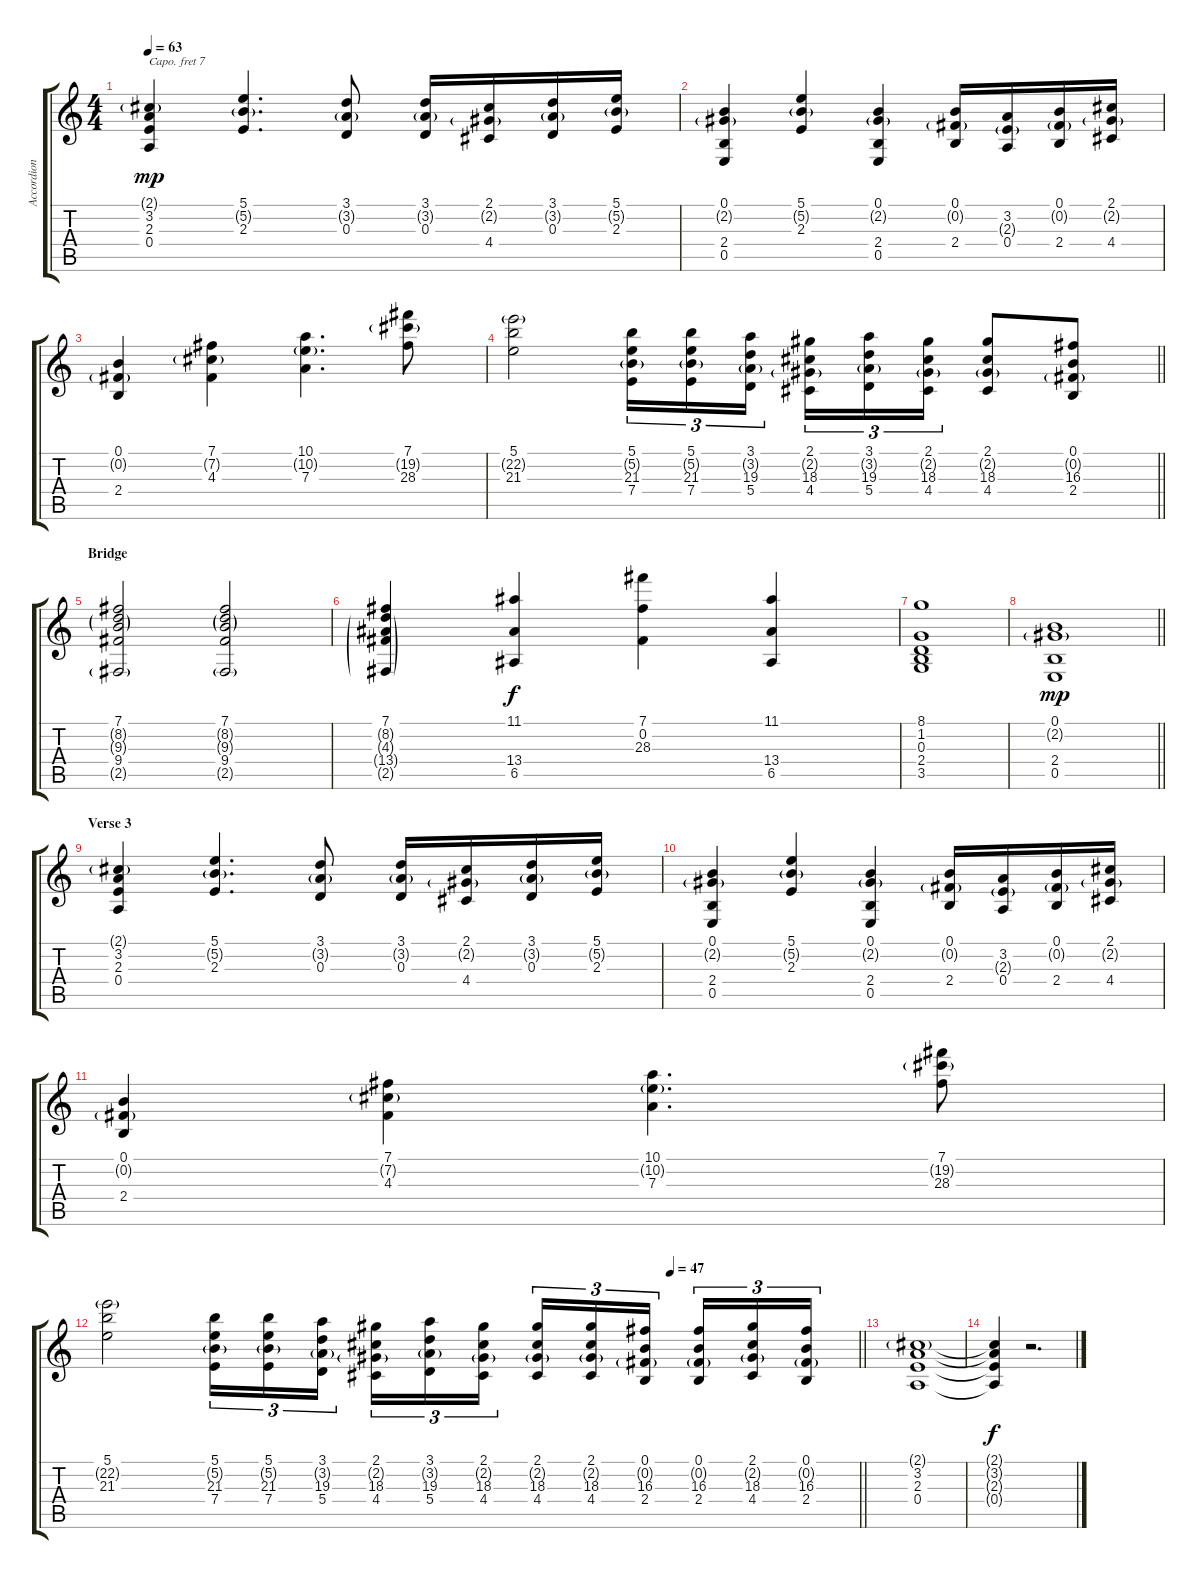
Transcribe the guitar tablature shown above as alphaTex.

\track ("Accordion" "Accordion") {instrument accordion}
\staff {score tabs}
\capo 7
\tuning (E4 B3 G3 D3 A2 E2) {hide}
\ts (4 4)
\tempo 63
\clef g2
\ks c
(2.1{g} 3.2 2.3 0.4).4{dy mp} (5.1 5.2{g} 2.3).4{d} (3.1 3.2{g} 0.3).8 (3.1 3.2{g} 0.3).16 (2.1 2.2{g} 4.4).16 (3.1 3.2{g} 0.3).16 (5.1 5.2{g} 2.3).16 |
(0.1 2.2{g} 2.4 0.5).4 (5.1 5.2{g} 2.3).4 (0.1 2.2{g} 2.4 0.5).4 (0.1 0.2{g} 2.4).16 (3.2 2.3{g} 0.4).16 (0.1 0.2{g} 2.4).16 (2.1 2.2{g} 4.4).16 |
(0.1 0.2{g} 2.4).4 (7.1 7.2{g} 4.3).4 (10.1 10.2{g} 7.3).4{d} (7.1 19.2{g} 28.3).8 |
\barLineRight lightlight
(5.1 22.2{g} 21.3).2 (5.1 5.2{g} 21.3 7.4).16{tu (3 2)} (5.1 5.2{g} 21.3 7.4).16{tu (3 2)} (3.1 3.2{g} 19.3 5.4).16{tu (3 2) beam splitsecondary} (2.1 2.2{g} 18.3 4.4).16{tu (3 2)} (3.1 3.2{g} 19.3 5.4).16{tu (3 2)} (2.1 2.2{g} 18.3 4.4).16{tu (3 2)} (2.1 2.2{g} 18.3 4.4).8 (0.1 0.2{g} 16.3 2.4).8 |
\section ("" "Bridge")
(7.1 8.2{g} 9.3{g} 9.4 2.5{g}).2 (7.1 8.2{g} 9.3{g} 9.4 2.5{g}).2 |
(7.1 8.2{g} 4.3{g} 13.4{g} 2.5{g}).4 (11.1 13.4 6.5).4{dy f} (7.1 0.2 28.3).4 (11.1 13.4 6.5).4 |
(8.1 1.2 0.3 2.4 3.5).1 |
\barLineRight lightlight
(0.1 2.2{g} 2.4 0.5).1{dy mp} |
\section ("" "Verse 3")
(2.1{g} 3.2 2.3 0.4).4 (5.1 5.2{g} 2.3).4{d} (3.1 3.2{g} 0.3).8 (3.1 3.2{g} 0.3).16 (2.1 2.2{g} 4.4).16 (3.1 3.2{g} 0.3).16 (5.1 5.2{g} 2.3).16 |
(0.1 2.2{g} 2.4 0.5).4 (5.1 5.2{g} 2.3).4 (0.1 2.2{g} 2.4 0.5).4 (0.1 0.2{g} 2.4).16 (3.2 2.3{g} 0.4).16 (0.1 0.2{g} 2.4).16 (2.1 2.2{g} 4.4).16 |
(0.1 0.2{g} 2.4).4 (7.1 7.2{g} 4.3).4 (10.1 10.2{g} 7.3).4{d} (7.1 19.2{g} 28.3).8 |
\tempo (47 0.75)
\barLineRight lightlight
(5.1 22.2{g} 21.3).2 (5.1 5.2{g} 21.3 7.4).16{tu (3 2)} (5.1 5.2{g} 21.3 7.4).16{tu (3 2)} (3.1 3.2{g} 19.3 5.4).16{tu (3 2) beam splitsecondary} (2.1 2.2{g} 18.3 4.4).16{tu (3 2)} (3.1 3.2{g} 19.3 5.4).16{tu (3 2)} (2.1 2.2{g} 18.3 4.4).16{tu (3 2)} (2.1 2.2{g} 18.3 4.4).16{tu (3 2)} (2.1 2.2{g} 18.3 4.4).16{tu (3 2)} (0.1 0.2{g} 16.3 2.4).16{tu (3 2) beam splitsecondary} (0.1 0.2{g} 16.3 2.4).16{tu (3 2)} (2.1 2.2{g} 18.3 4.4).16{tu (3 2)} (0.1 0.2{g} 16.3 2.4).16{tu (3 2)} |
(2.1{g} 3.2 2.3 0.4).1{volume 1} |
(2.1{t} 3.2{t} 2.3{t} 0.4{t}).4{dy f} r.2{d}
